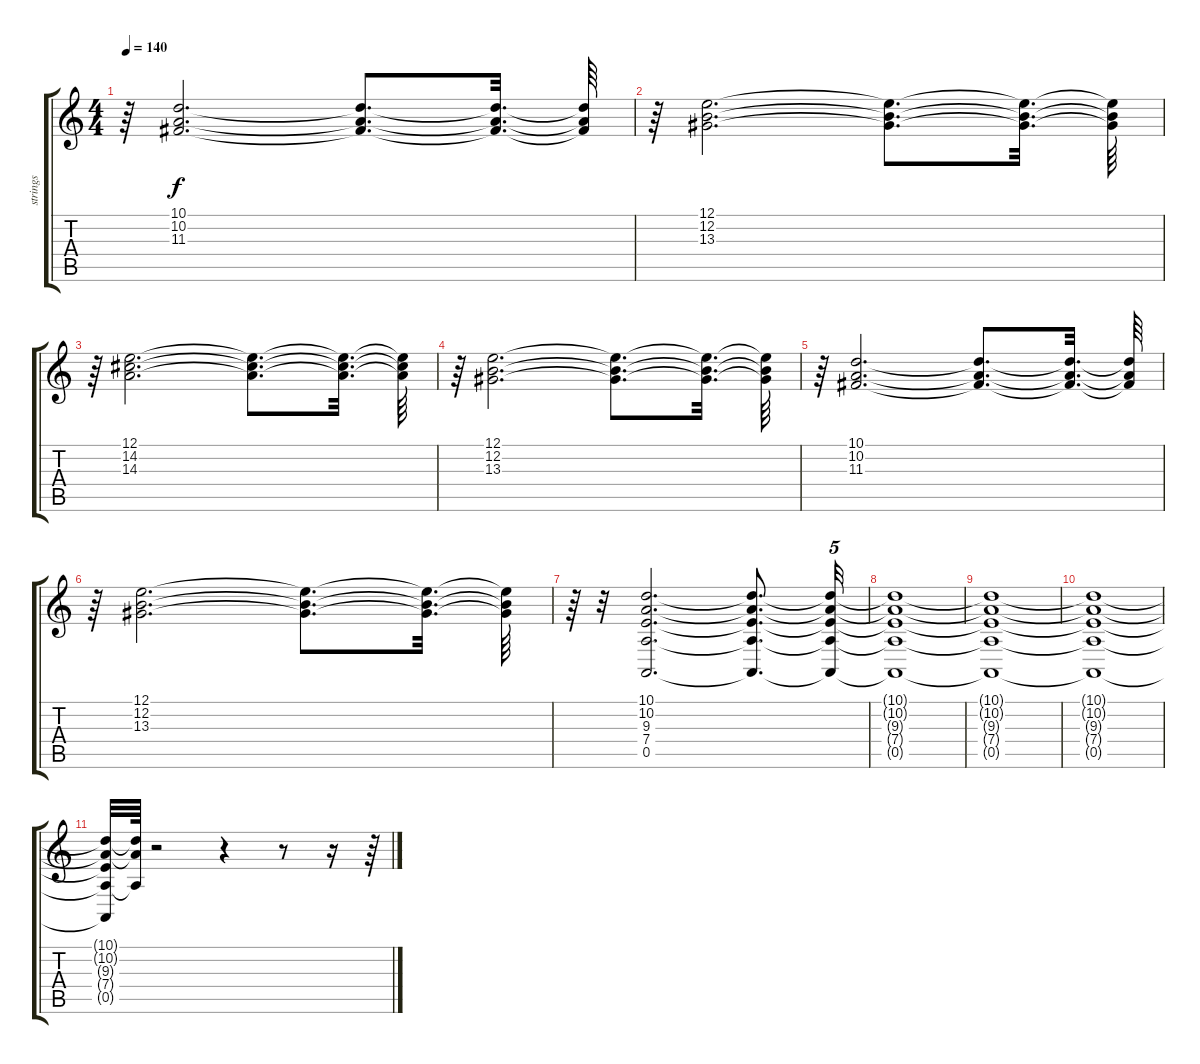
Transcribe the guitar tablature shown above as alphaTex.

\track ("strings" "strings") {instrument synthstrings1}
\staff {score tabs}
\tuning (E4 B3 G3 D3 A2 E2) {hide}
\ts (4 4)
\tempo 140
\clef g2
\ks c
r.64{dy f} (10.1 10.2 11.3).2{d} (10.1{t} 10.2{t} 11.3{t}).8{d} (10.1{t} 10.2{t} 11.3{t}).32{d} (10.1{t} 10.2{t} 11.3{t}).64 |
r.64 (12.1 12.2 13.3).2{d} (12.1{t} 12.2{t} 13.3{t}).8{d} (12.1{t} 12.2{t} 13.3{t}).32{d} (12.1{t} 12.2{t} 13.3{t}).64 |
r.64 (12.1 14.2 14.3).2{d} (12.1{t} 14.2{t} 14.3{t}).8{d} (12.1{t} 14.2{t} 14.3{t}).32{d} (12.1{t} 14.2{t} 14.3{t}).64 |
r.64 (12.1 12.2 13.3).2{d} (12.1{t} 12.2{t} 13.3{t}).8{d} (12.1{t} 12.2{t} 13.3{t}).32{d} (12.1{t} 12.2{t} 13.3{t}).64 |
r.64 (10.1 10.2 11.3).2{d} (10.1{t} 10.2{t} 11.3{t}).8{d} (10.1{t} 10.2{t} 11.3{t}).32{d} (10.1{t} 10.2{t} 11.3{t}).64 |
r.64 (12.1 12.2 13.3).2{d} (12.1{t} 12.2{t} 13.3{t}).8{d} (12.1{t} 12.2{t} 13.3{t}).32{d} (12.1{t} 12.2{t} 13.3{t}).64 |
r.64 r.32 (10.1 10.2 9.3 7.4 0.5).2{d volume 16} (10.1{t} 10.2{t} 9.3{t} 7.4{t} 0.5{t}).8{d} (10.1{t} 10.2{t} 9.3{t} 7.4{t} 0.5{t}).32{tu (5 4)} |
(10.1{t} 10.2{t} 9.3{t} 7.4{t} 0.5{t}).1 |
(10.1{t} 10.2{t} 9.3{t} 7.4{t} 0.5{t}).1 |
(10.1{t} 10.2{t} 9.3{t} 7.4{t} 0.5{t}).1 |
(10.1{t} 10.2{t} 9.3{t} 7.4{t} 0.5{t}).32 (10.1{t} 10.2{t} 7.4{t}).64 r.2 r.4 r.8 r.16 r.64
